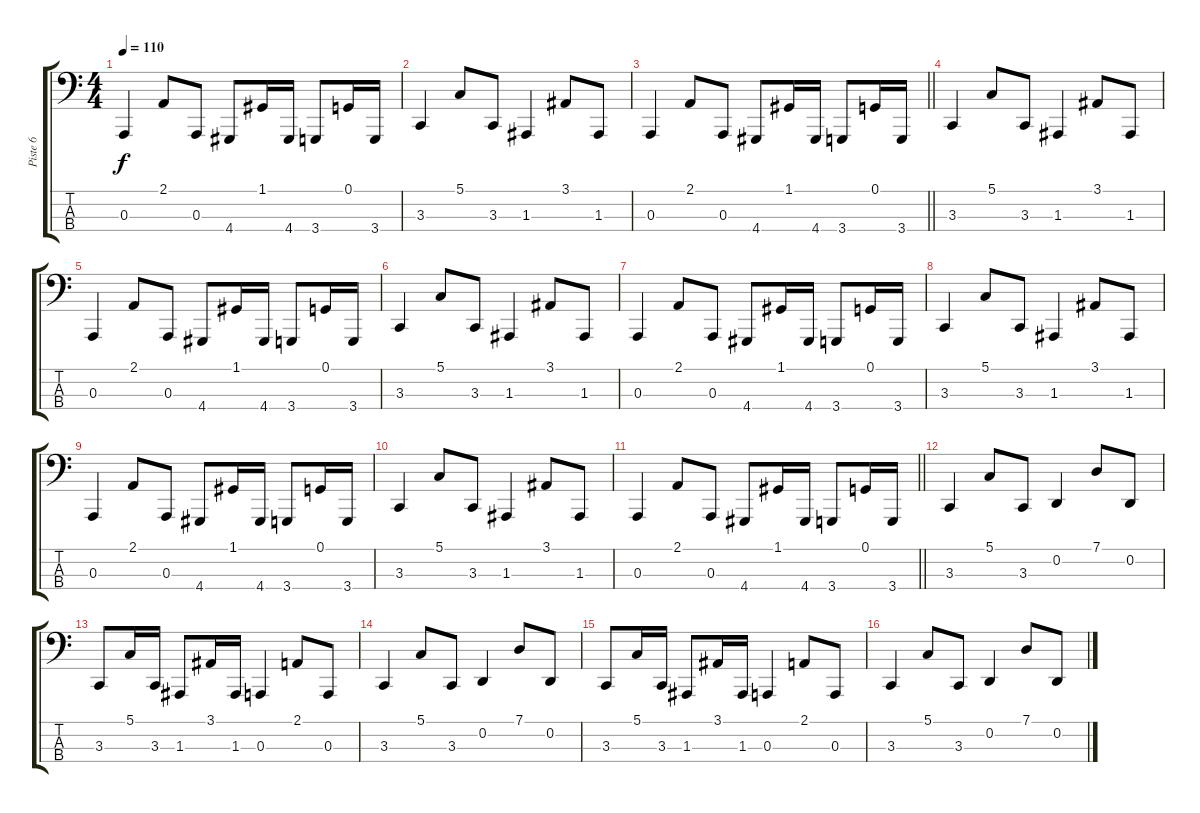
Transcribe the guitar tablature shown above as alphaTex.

\track ("Piste 6" "Piste 6") {instrument lead8bassandlead}
\staff {score tabs}
\tuning (G2 D2 A1 E1) {hide}
\ts (4 4)
\tempo 110
\clef f4
\ks c
0.3.4{dy f} 2.1.8 0.3.8 4.4.8 1.1.16 4.4.16 3.4.8 0.1.16 3.4.16 |
3.3.4 5.1.8 3.3.8 1.3.4 3.1.8 1.3.8 |
\barLineRight lightlight
0.3.4 2.1.8 0.3.8 4.4.8 1.1.16 4.4.16 3.4.8 0.1.16 3.4.16 |
\section ("" "")
3.3.4 5.1.8 3.3.8 1.3.4 3.1.8 1.3.8 |
0.3.4 2.1.8 0.3.8 4.4.8 1.1.16 4.4.16 3.4.8 0.1.16 3.4.16 |
3.3.4 5.1.8 3.3.8 1.3.4 3.1.8 1.3.8 |
0.3.4 2.1.8 0.3.8 4.4.8 1.1.16 4.4.16 3.4.8 0.1.16 3.4.16 |
3.3.4 5.1.8 3.3.8 1.3.4 3.1.8 1.3.8 |
0.3.4 2.1.8 0.3.8 4.4.8 1.1.16 4.4.16 3.4.8 0.1.16 3.4.16 |
3.3.4 5.1.8 3.3.8 1.3.4 3.1.8 1.3.8 |
\barLineRight lightlight
0.3.4 2.1.8 0.3.8 4.4.8 1.1.16 4.4.16 3.4.8 0.1.16 3.4.16 |
\section ("" "")
3.3.4 5.1.8 3.3.8 0.2.4 7.1.8 0.2.8 |
3.3.8 5.1.16 3.3.16 1.3.8 3.1.16 1.3.16 0.3.4 2.1.8 0.3.8 |
3.3.4 5.1.8 3.3.8 0.2.4 7.1.8 0.2.8 |
3.3.8 5.1.16 3.3.16 1.3.8 3.1.16 1.3.16 0.3.4 2.1.8 0.3.8 |
3.3.4 5.1.8 3.3.8 0.2.4 7.1.8 0.2.8
